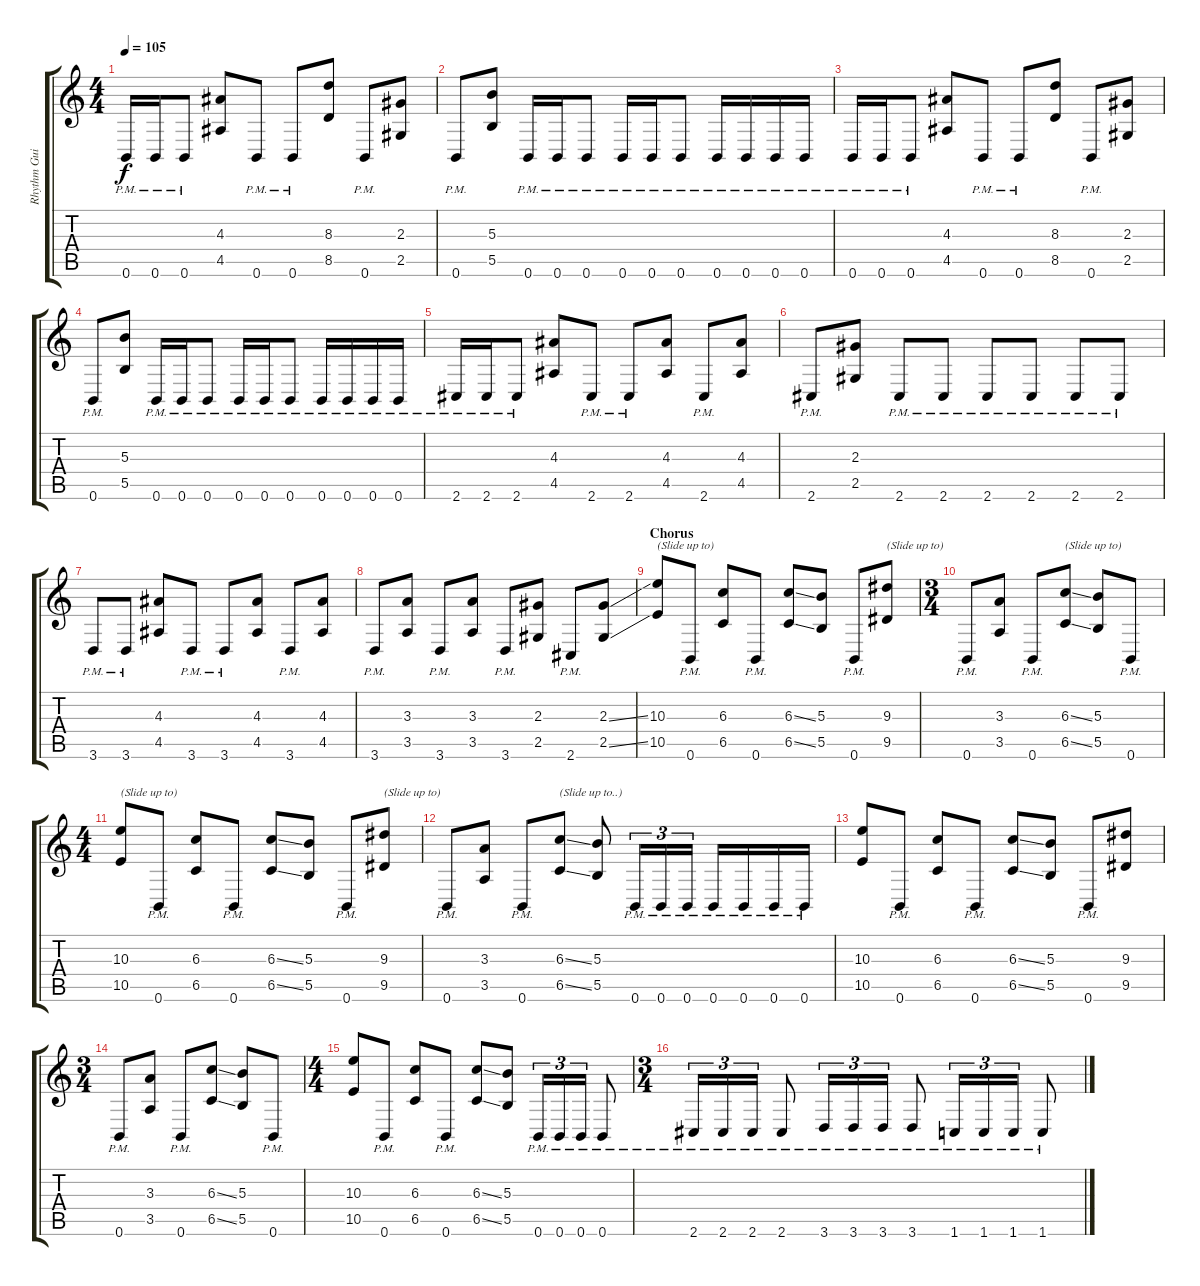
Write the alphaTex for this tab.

\track ("Rhythm Guitar 2" "Rhythm Gui") {instrument distortionguitar}
\staff {score tabs}
\tuning (Eb4 B3 Gb3 B2 Gb2 B1) {hide}
\ts (4 4)
\tempo 105
\clef g2
\ks c
0.6{pm}.16{dy f} 0.6{pm}.16 0.6{pm}.8 (4.3 4.5).8 0.6{pm}.8 0.6{pm}.8 (8.3 8.5).8 0.6{pm}.8 (2.3 2.5).8 |
0.6{pm}.8 (5.3 5.5).8 0.6{pm}.16 0.6{pm}.16 0.6{pm}.8 0.6{pm}.16 0.6{pm}.16 0.6{pm}.8 0.6{pm}.16 0.6{pm}.16 0.6{pm}.16 0.6{pm}.16 |
0.6{pm}.16 0.6{pm}.16 0.6{pm}.8 (4.3 4.5).8 0.6{pm}.8 0.6{pm}.8 (8.3 8.5).8 0.6{pm}.8 (2.3 2.5).8 |
0.6{pm}.8 (5.3 5.5).8 0.6{pm}.16 0.6{pm}.16 0.6{pm}.8 0.6{pm}.16 0.6{pm}.16 0.6{pm}.8 0.6{pm}.16 0.6{pm}.16 0.6{pm}.16 0.6{pm}.16 |
2.6{pm}.16 2.6{pm}.16 2.6{pm}.8 (4.3 4.5).8 2.6{pm}.8 2.6{pm}.8 (4.3 4.5).8 2.6{pm}.8 (4.3 4.5).8 |
2.6{pm}.8 (2.3 2.5).8 2.6{pm}.8 2.6{pm}.8 2.6{pm}.8 2.6{pm}.8 2.6{pm}.8 2.6{pm}.8 |
3.6{pm}.8 3.6{pm}.8 (4.3 4.5).8 3.6{pm}.8 3.6{pm}.8 (4.3 4.5).8 3.6{pm}.8 (4.3 4.5).8 |
3.6{pm}.8 (3.3 3.5).8 3.6{pm}.8 (3.3 3.5).8 3.6{pm}.8 (2.3 2.5).8 2.6{pm}.8 (2.3{ss} 2.5{ss}).8 |
\section ("" "Chorus")
(10.3 10.5).8{txt "(Slide up to)"} 0.6{pm}.8 (6.3 6.5).8 0.6{pm}.8 (6.3{ss} 6.5{ss}).8 (5.3 5.5).8 0.6{pm}.8 (9.3 9.5).8{txt "(Slide up to)"} |
\ts (3 4)
0.6{pm}.8 (3.3 3.5).8 0.6{pm}.8 (6.3{ss} 6.5{ss}).8{txt "(Slide up to)"} (5.3 5.5).8 0.6{pm}.8 |
\ts (4 4)
(10.3 10.5).8{txt "(Slide up to)"} 0.6{pm}.8 (6.3 6.5).8 0.6{pm}.8 (6.3{ss} 6.5{ss}).8 (5.3 5.5).8 0.6{pm}.8 (9.3 9.5).8{txt "(Slide up to)"} |
0.6{pm}.8 (3.3 3.5).8 0.6{pm}.8 (6.3{ss} 6.5{ss}).8{txt "(Slide up to..)"} (5.3 5.5).8 0.6{pm}.16{tu (3 2)} 0.6{pm}.16{tu (3 2)} 0.6{pm}.16{tu (3 2)} 0.6{pm}.16 0.6{pm}.16 0.6{pm}.16 0.6{pm}.16 |
(10.3 10.5).8 0.6{pm}.8 (6.3 6.5).8 0.6{pm}.8 (6.3{ss} 6.5{ss}).8 (5.3 5.5).8 0.6{pm}.8 (9.3 9.5).8 |
\ts (3 4)
0.6{pm}.8 (3.3 3.5).8 0.6{pm}.8 (6.3{ss} 6.5{ss}).8 (5.3 5.5).8 0.6{pm}.8 |
\ts (4 4)
(10.3 10.5).8 0.6{pm}.8 (6.3 6.5).8 0.6{pm}.8 (6.3{ss} 6.5{ss}).8 (5.3 5.5).8 0.6{pm}.16{tu (3 2)} 0.6{pm}.16{tu (3 2)} 0.6{pm}.16{tu (3 2)} 0.6{pm}.8 |
\ts (3 4)
2.6{pm}.16{tu (3 2)} 2.6{pm}.16{tu (3 2)} 2.6{pm}.16{tu (3 2)} 2.6{pm}.8 3.6{pm}.16{tu (3 2)} 3.6{pm}.16{tu (3 2)} 3.6{pm}.16{tu (3 2)} 3.6{pm}.8 1.6{pm}.16{tu (3 2)} 1.6{pm}.16{tu (3 2)} 1.6{pm}.16{tu (3 2)} 1.6{pm}.8
